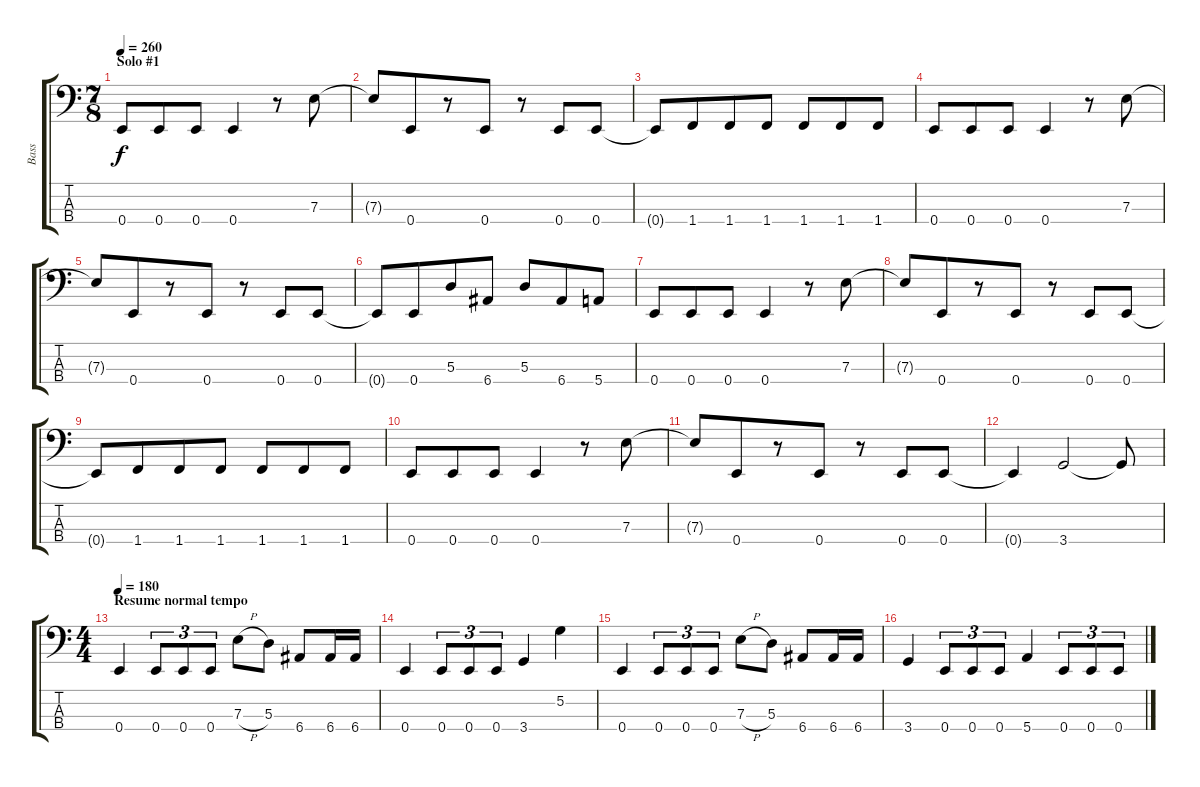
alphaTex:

\track ("Bass" "Bass") {instrument electricbassfinger}
\staff {score tabs}
\tuning (G2 D2 A1 E1) {hide}
\ts (7 8)
\section ("" "Solo #1")
\tempo 260
\clef f4
\ks c
0.4.8{dy f} 0.4.8 0.4.8 0.4.4 r.8 7.3.8 |
7.3{t}.8 0.4.8 r.8 0.4.8 r.8 0.4.8 0.4.8 |
0.4{t}.8 1.4.8 1.4.8 1.4.8 1.4.8 1.4.8 1.4.8 |
0.4.8 0.4.8 0.4.8 0.4.4 r.8 7.3.8 |
7.3{t}.8 0.4.8 r.8 0.4.8 r.8 0.4.8 0.4.8 |
0.4{t}.8 0.4.8 5.3.8 6.4.8 5.3.8 6.4.8 5.4.8 |
0.4.8 0.4.8 0.4.8 0.4.4 r.8 7.3.8 |
7.3{t}.8 0.4.8 r.8 0.4.8 r.8 0.4.8 0.4.8 |
0.4{t}.8 1.4.8 1.4.8 1.4.8 1.4.8 1.4.8 1.4.8 |
0.4.8 0.4.8 0.4.8 0.4.4 r.8 7.3.8 |
7.3{t}.8 0.4.8 r.8 0.4.8 r.8 0.4.8 0.4.8 |
0.4{t}.4 3.4.2 3.4{t}.8 |
\ts (4 4)
\section ("" "Resume normal tempo")
\tempo 180
0.4.4 0.4.8{tu (3 2)} 0.4.8{tu (3 2)} 0.4.8{tu (3 2)} 7.3{h}.8 5.3.8 6.4.8 6.4.16 6.4.16 |
0.4.4 0.4.8{tu (3 2)} 0.4.8{tu (3 2)} 0.4.8{tu (3 2)} 3.4.4 5.2.4 |
0.4.4 0.4.8{tu (3 2)} 0.4.8{tu (3 2)} 0.4.8{tu (3 2)} 7.3{h}.8 5.3.8 6.4.8 6.4.16 6.4.16 |
3.4.4 0.4.8{tu (3 2)} 0.4.8{tu (3 2)} 0.4.8{tu (3 2)} 5.4.4 0.4.8{tu (3 2)} 0.4.8{tu (3 2)} 0.4.8{tu (3 2)}
